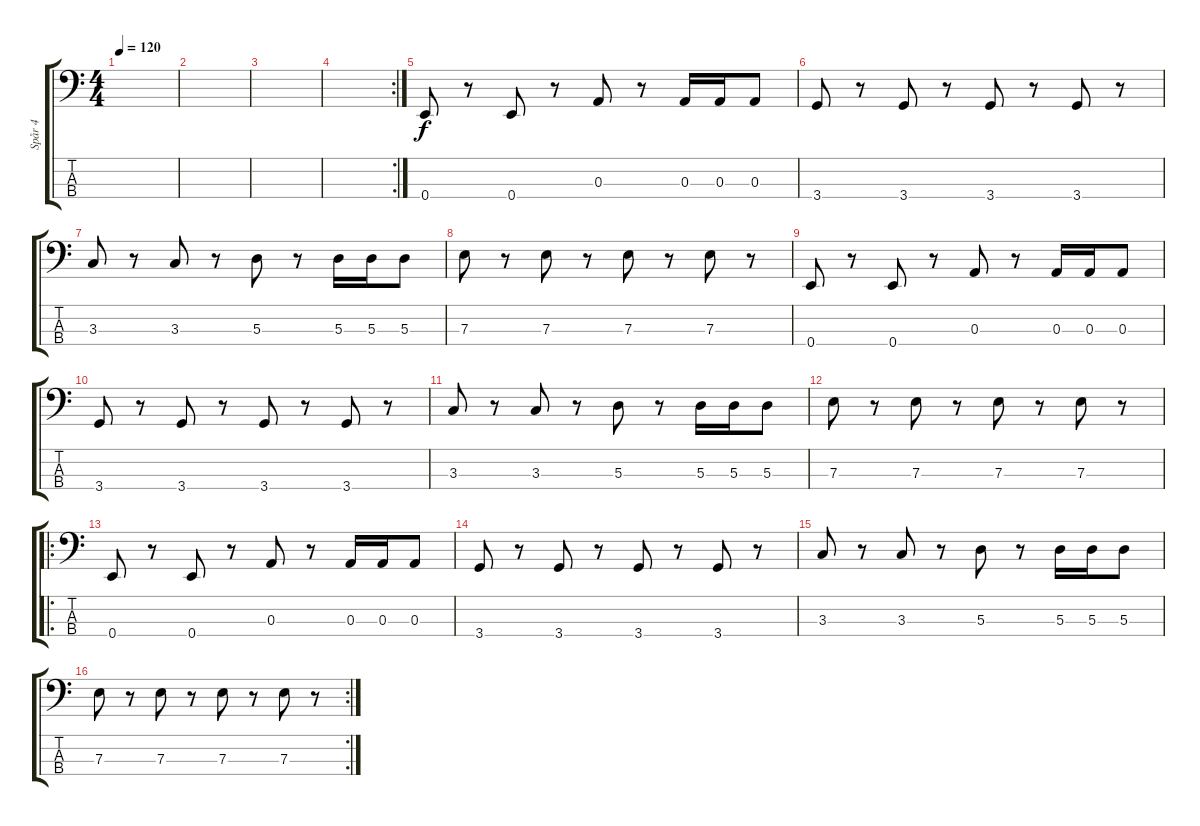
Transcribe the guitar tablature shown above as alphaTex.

\track ("Spår 4" "Spår 4") {instrument electricbasspick}
\staff {score tabs}
\tuning (G2 D2 A1 E1) {hide}
\ts (4 4)
\tempo 120
\clef f4
\ks c
|
|
|
\rc 2
|
0.4.8 r.8 0.4.8 r.8 0.3.8 r.8 0.3.16 0.3.16 0.3.8 |
3.4.8 r.8 3.4.8 r.8 3.4.8 r.8 3.4.8 r.8 |
3.3.8 r.8 3.3.8 r.8 5.3.8 r.8 5.3.16 5.3.16 5.3.8 |
7.3.8 r.8 7.3.8 r.8 7.3.8 r.8 7.3.8 r.8 |
0.4.8 r.8 0.4.8 r.8 0.3.8 r.8 0.3.16 0.3.16 0.3.8 |
3.4.8 r.8 3.4.8 r.8 3.4.8 r.8 3.4.8 r.8 |
3.3.8 r.8 3.3.8 r.8 5.3.8 r.8 5.3.16 5.3.16 5.3.8 |
7.3.8 r.8 7.3.8 r.8 7.3.8 r.8 7.3.8 r.8 |
\ro
0.4.8 r.8 0.4.8 r.8 0.3.8 r.8 0.3.16 0.3.16 0.3.8 |
3.4.8 r.8 3.4.8 r.8 3.4.8 r.8 3.4.8 r.8 |
3.3.8 r.8 3.3.8 r.8 5.3.8 r.8 5.3.16 5.3.16 5.3.8 |
\rc 2
7.3.8 r.8 7.3.8 r.8 7.3.8 r.8 7.3.8 r.8
